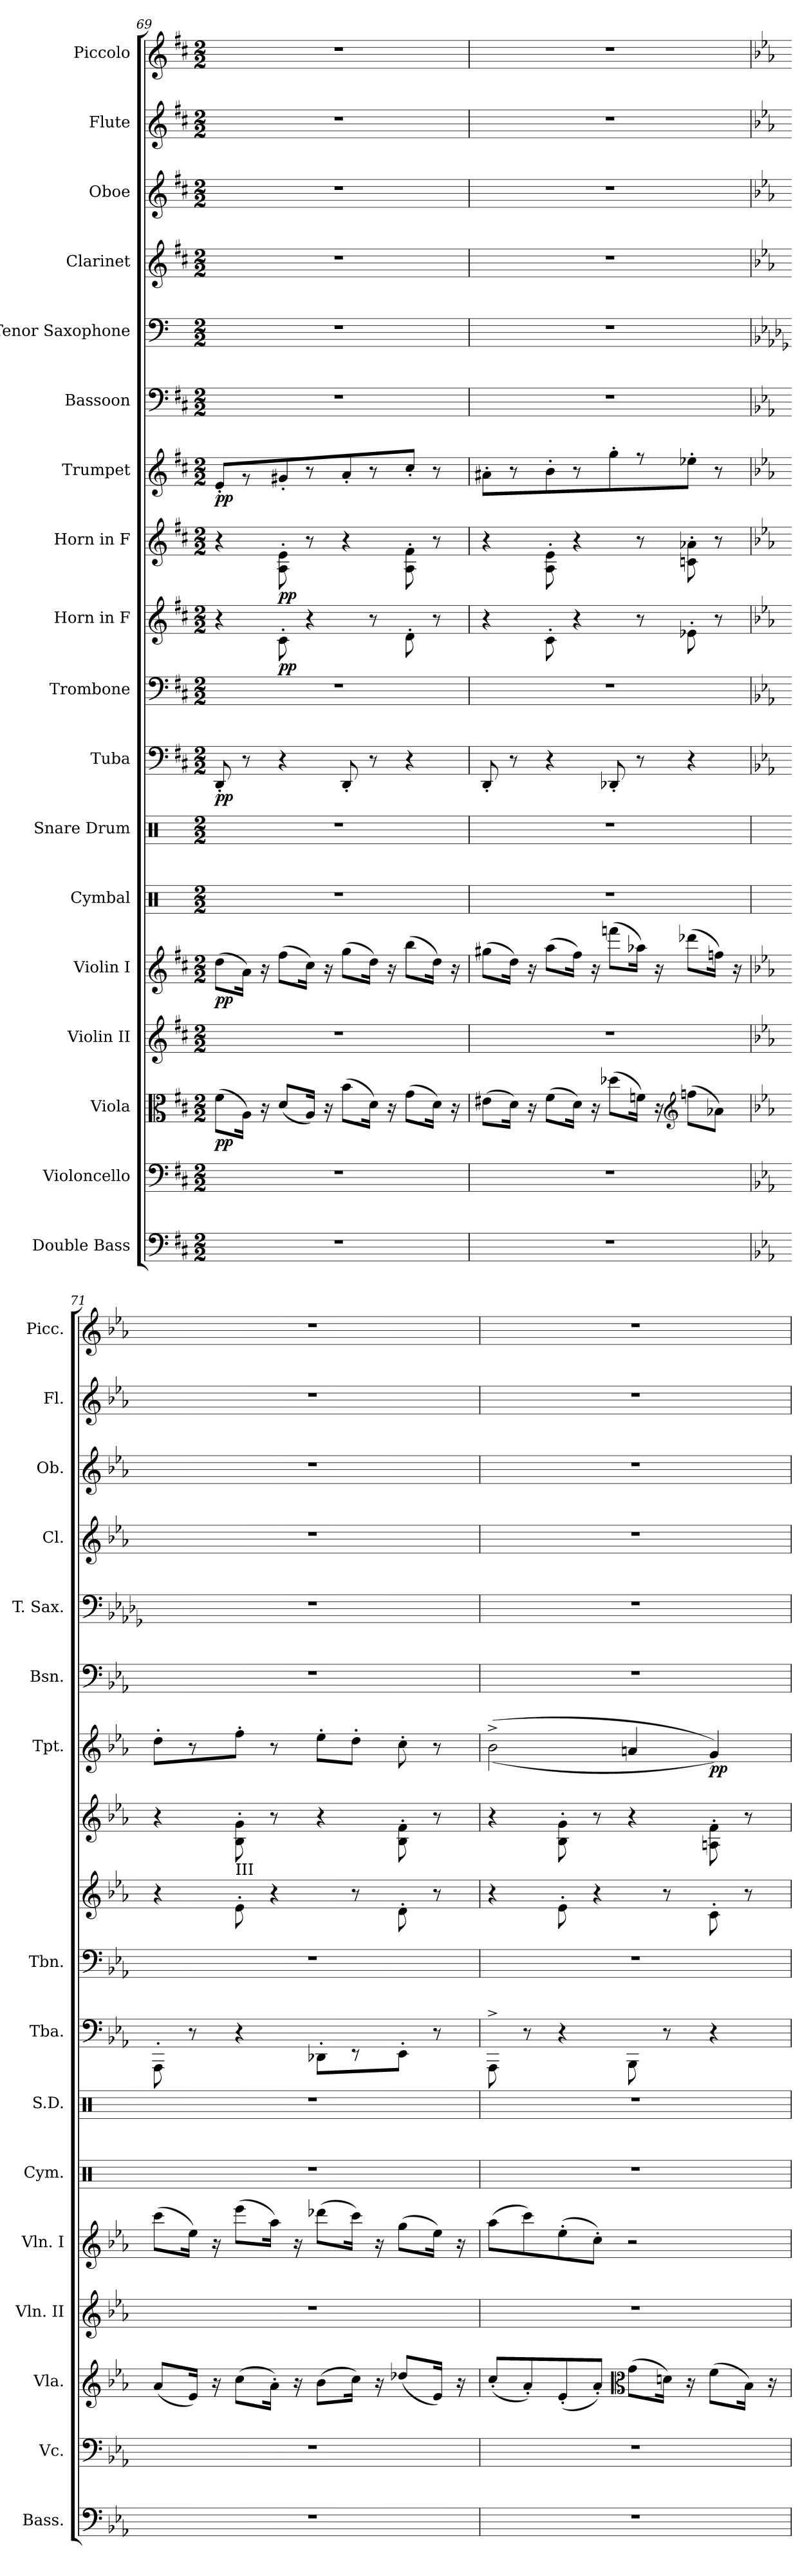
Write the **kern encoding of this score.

**kern	**kern	**kern	**dynam	**kern	**kern	**dynam	**kern	**kern	**kern	**dynam	**kern	**kern	**dynam	**kern	**dynam	**kern	**dynam	**kern	**kern	**kern	**kern	**kern	**kern
*part18	*part17	*part16	*part16	*part15	*part14	*part14	*part13	*part12	*part11	*part11	*part10	*part9	*part9	*part8	*part8	*part7	*part7	*part6	*part5	*part4	*part3	*part2	*part1
*staff18	*staff17	*staff16	*staff16	*staff15	*staff14	*staff14	*staff13	*staff12	*staff11	*staff11	*staff10	*staff9	*staff9	*staff8	*staff8	*staff7	*staff7	*staff6	*staff5	*staff4	*staff3	*staff2	*staff1
*I"Double Bass	*I"Violoncello	*I"Viola	*	*I"Violin II	*I"Violin I	*	*I"Cymbal	*I"Snare Drum	*I"Tuba	*	*I"Trombone	*I"Horn in F	*	*I"Horn in F	*	*I"Trumpet	*	*I"Bassoon	*I"Tenor Saxophone	*I"Clarinet	*I"Oboe	*I"Flute	*I"Piccolo
*I'Bass.	*I'Vc.	*I'Vla.	*	*I'Vln. II	*I'Vln. I	*	*I'Cym.	*I'S.D.	*I'Tba.	*	*I'Tbn.	*	*	*	*	*I'Tpt.	*	*I'Bsn.	*I'T. Sax.	*I'Cl.	*I'Ob.	*I'Fl.	*I'Picc.
!!LO:LB:g=z
*clefF4	*clefF4	*clefC3	*	*clefG2	*clefG2	*	*clefX	*clefX	*clefF4	*	*clefF4	*clefG2	*	*clefG2	*	*clefG2	*	*clefF4	*clefF4	*clefG2	*clefG2	*clefG2	*clefG2
*ITrd7c12	*	*	*	*	*	*	*	*	*	*	*	*ITrd4c7	*	*ITrd4c7	*	*ITrd1c2	*	*	*ITrd8c14	*ITrd1c2	*	*	*ITrd-7c-12
*k[f#c#]	*k[f#c#]	*k[f#c#]	*	*k[f#c#]	*k[f#c#]	*	*k[]	*k[]	*k[f#c#]	*	*k[f#c#]	*k[f#]	*	*k[f#]	*	*k[]	*	*k[f#c#]	*k[]	*k[]	*k[f#c#]	*k[f#c#]	*k[f#c#]
*M2/2	*M2/2	*M2/2	*	*M2/2	*M2/2	*	*M2/2	*M2/2	*M2/2	*	*M2/2	*M2/2	*	*M2/2	*	*M2/2	*	*M2/2	*M2/2	*M2/2	*M2/2	*M2/2	*M2/2
=69	=69	=69	=69	=69	=69	=69	=69	=69	=69	=69	=69	=69	=69	=69	=69	=69	=69	=69	=69	=69	=69	=69	=69
!	!	!	!LO:DY:b	!	!	!LO:DY:b	!	!	!	!LO:DY:b	!	!	!	!	!	!	!LO:DY:b	!	!	!	!	!	!
1r	1r	(>8f#\L	pp	1r	(>8dd\L	pp	1r	1r	8DD'/	pp	1r	4r	.	4r	.	8d'/L	pp	1r	1r	1r	1r	1r	1r
.	.	16A\Jk)	.	.	16a\Jk)	.	.	.	8r	.	.	.	.	.	.	8r	.	.	.	.	.	.	.
.	.	16r	.	.	16r	.	.	.	.	.	.	.	.	.	.	.	.	.	.	.	.	.	.
!	!	!	!	!	!	!	!	!	!	!	!	!	!LO:DY:b	!	!LO:DY:b	!	!	!	!	!	!	!	!
.	.	(<8d/L	.	.	(>8ff#\L	.	.	.	4r	.	.	8F#'\	pp	8D\' 8A\'	pp	8f#X'/	.	.	.	.	.	.	.
.	.	16A/Jk)	.	.	16cc#\Jk)	.	.	.	.	.	.	4r	.	8r	.	8r	.	.	.	.	.	.	.
.	.	16r	.	.	16r	.	.	.	.	.	.	.	.	.	.	.	.	.	.	.	.	.	.
.	.	(>8b\L	.	.	(>8gg\L	.	.	.	8DD'/	.	.	.	.	4r	.	8g'/	.	.	.	.	.	.	.
.	.	16d\Jk)	.	.	16dd\Jk)	.	.	.	8r	.	.	8r	.	.	.	8r	.	.	.	.	.	.	.
.	.	16r	.	.	16r	.	.	.	.	.	.	.	.	.	.	.	.	.	.	.	.	.	.
.	.	(>8g\L	.	.	(>8bb\L	.	.	.	4r	.	.	8G'\	.	8D\' 8B\'	.	8b'/J	.	.	.	.	.	.	.
.	.	16d\Jk)	.	.	16dd\Jk)	.	.	.	.	.	.	8r	.	8r	.	8r	.	.	.	.	.	.	.
.	.	16r	.	.	16r	.	.	.	.	.	.	.	.	.	.	.	.	.	.	.	.	.	.
=70	=70	=70	=70	=70	=70	=70	=70	=70	=70	=70	=70	=70	=70	=70	=70	=70	=70	=70	=70	=70	=70	=70	=70
1r	1r	(>8e#X\L	.	1r	(>8gg#X\L	.	1r	1r	8DD'/	.	1r	4r	.	4r	.	8g#X'\L	.	1r	1r	1r	1r	1r	1r
.	.	16d\Jk)	.	.	16dd\Jk)	.	.	.	8r	.	.	.	.	.	.	8r	.	.	.	.	.	.	.
.	.	16r	.	.	16r	.	.	.	.	.	.	.	.	.	.	.	.	.	.	.	.	.	.
.	.	(>8f#\L	.	.	(>8aa\L	.	.	.	4r	.	.	8F#'\	.	8D\' 8A\'	.	8a'\	.	.	.	.	.	.	.
.	.	16d\Jk)	.	.	16ff#\Jk)	.	.	.	.	.	.	4r	.	4r	.	8r	.	.	.	.	.	.	.
.	.	16r	.	.	16r	.	.	.	.	.	.	.	.	.	.	.	.	.	.	.	.	.	.
.	.	(>8dd-X\L	.	.	(>8fffn\L	.	.	.	8DD-X'/	.	.	.	.	.	.	8ff'\	.	.	.	.	.	.	.
.	.	16fn\Jk)	.	.	16aa-X\Jk)	.	.	.	8r	.	.	8r	.	8r	.	8r	.	.	.	.	.	.	.
.	.	16r	.	.	16r	.	.	.	.	.	.	.	.	.	.	.	.	.	.	.	.	.	.
*	*	*clefG2	*	*	*	*	*	*	*	*	*	*	*	*	*	*	*	*	*	*	*	*	*
.	.	(>8ffn\L	.	.	(>8ddd-X\L	.	.	.	4r	.	.	8A-X'\	.	8Fn\' 8d-X\'	.	8dd-X'\J	.	.	.	.	.	.	.
.	.	8a-X\J)	.	.	16ffn\Jk)	.	.	.	.	.	.	8r	.	8r	.	8r	.	.	.	.	.	.	.
.	.	.	.	.	16r	.	.	.	.	.	.	.	.	.	.	.	.	.	.	.	.	.	.
=71	=71	=71	=71	=71	=71	=71	=71	=71	=71	=71	=71	=71	=71	=71	=71	=71	=71	=71	=71	=71	=71	=71	=71
*k[b-e-a-]	*k[b-e-a-]	*k[b-e-a-]	*	*k[b-e-a-]	*k[b-e-a-]	*	*	*	*k[b-e-a-]	*	*k[b-e-a-]	*k[b-e-a-d-]	*	*k[b-e-a-d-]	*	*k[b-e-a-d-g-]	*	*k[b-e-a-]	*k[b-e-a-d-g-]	*k[b-e-a-d-g-]	*k[b-e-a-]	*k[b-e-a-]	*k[b-e-a-]
1r	1r	(<8a-/L	.	1r	(>8ccc\L	.	1r	1r	8AAA-'\	.	1r	4r	.	4r	.	8cc'\L	.	1r	1r	1r	1r	1r	1r
.	.	16e-/Jk)	.	.	16ee-\Jk)	.	.	.	8r	.	.	.	.	.	.	8r	.	.	.	.	.	.	.
.	.	16r	.	.	16r	.	.	.	.	.	.	.	.	.	.	.	.	.	.	.	.	.	.
!	!	!	!	!	!	!	!	!	!	!	!	!LO:TX:a:t=III	!	!	!	!	!	!	!	!	!	!	!
.	.	(>8cc\L	.	.	(>8eee-\L	.	.	.	4r	.	.	8A-'\	.	8E-\' 8c\'	.	8ee-'\J	.	.	.	.	.	.	.
.	.	16a-'\Jk)	.	.	16aa-\Jk)	.	.	.	.	.	.	4r	.	8r	.	8r	.	.	.	.	.	.	.
.	.	16r	.	.	16r	.	.	.	.	.	.	.	.	.	.	.	.	.	.	.	.	.	.
.	.	(>8b-\L	.	.	(>8ddd-X\L	.	.	.	8DD-X'\L	.	.	.	.	4r	.	8dd-'\L	.	.	.	.	.	.	.
.	.	16cc\Jk)	.	.	16ccc\Jk)	.	.	.	8r	.	.	8r	.	.	.	8cc'\J	.	.	.	.	.	.	.
.	.	16r	.	.	16r	.	.	.	.	.	.	.	.	.	.	.	.	.	.	.	.	.	.
.	.	(<8dd-X/L	.	.	(>8gg\L	.	.	.	8EE-'\J	.	.	8G'\	.	8E-\' 8B-\'	.	8b-'\	.	.	.	.	.	.	.
.	.	16e-/Jk)	.	.	16ee-\Jk)	.	.	.	8r	.	.	8r	.	8r	.	8r	.	.	.	.	.	.	.
.	.	16r	.	.	16r	.	.	.	.	.	.	.	.	.	.	.	.	.	.	.	.	.	.
=72	=72	=72	=72	=72	=72	=72	=72	=72	=72	=72	=72	=72	=72	=72	=72	=72	=72	=72	=72	=72	=72	=72	=72
1r	1r	(<8cc'/L	.	1r	(>8aa-\L	.	1r	1r	8AAA-^\	.	1r	4r	.	4r	.	(>(>2a-^\	.	1r	1r	1r	1r	1r	1r
.	.	8a-'/)	.	.	8ccc\)	.	.	.	8r	.	.	.	.	.	.	.	.	.	.	.	.	.	.
.	.	(<8e-'/	.	.	(>8ee-'\	.	.	.	4r	.	.	8A-'\	.	8E-\' 8c\'	.	.	.	.	.	.	.	.	.
.	.	8a-'/J)	.	.	8cc'\J)	.	.	.	.	.	.	4r	.	8r	.	.	.	.	.	.	.	.	.
*	*	*clefC3	*	*	*	*	*	*	*	*	*	*	*	*	*	*	*	*	*	*	*	*	*
.	.	(>8g\L	.	.	2r	.	.	.	8BBB-\	.	.	.	.	4r	.	4gn/	.	.	.	.	.	.	.
.	.	16dn\Jk)	.	.	.	.	.	.	8r	.	.	8r	.	.	.	.	.	.	.	.	.	.	.
.	.	16r	.	.	.	.	.	.	.	.	.	.	.	.	.	.	.	.	.	.	.	.	.
!	!	!	!	!	!	!	!	!	!	!	!	!	!	!	!	!	!LO:DY:b	!	!	!	!	!	!
.	.	(>8f\L	.	.	.	.	.	.	4r	.	.	8F'\	.	8Dn\' 8B-\'	.	4f/))	pp	.	.	.	.	.	.
.	.	16B-\Jk)	.	.	.	.	.	.	.	.	.	8r	.	8r	.	.	.	.	.	.	.	.	.
.	.	16r	.	.	.	.	.	.	.	.	.	.	.	.	.	.	.	.	.	.	.	.	.
=	=	=	=	=	=	=	=	=	=	=	=	=	=	=	=	=	=	=	=	=	=	=	=
*-	*-	*-	*-	*-	*-	*-	*-	*-	*-	*-	*-	*-	*-	*-	*-	*-	*-	*-	*-	*-	*-	*-	*-
